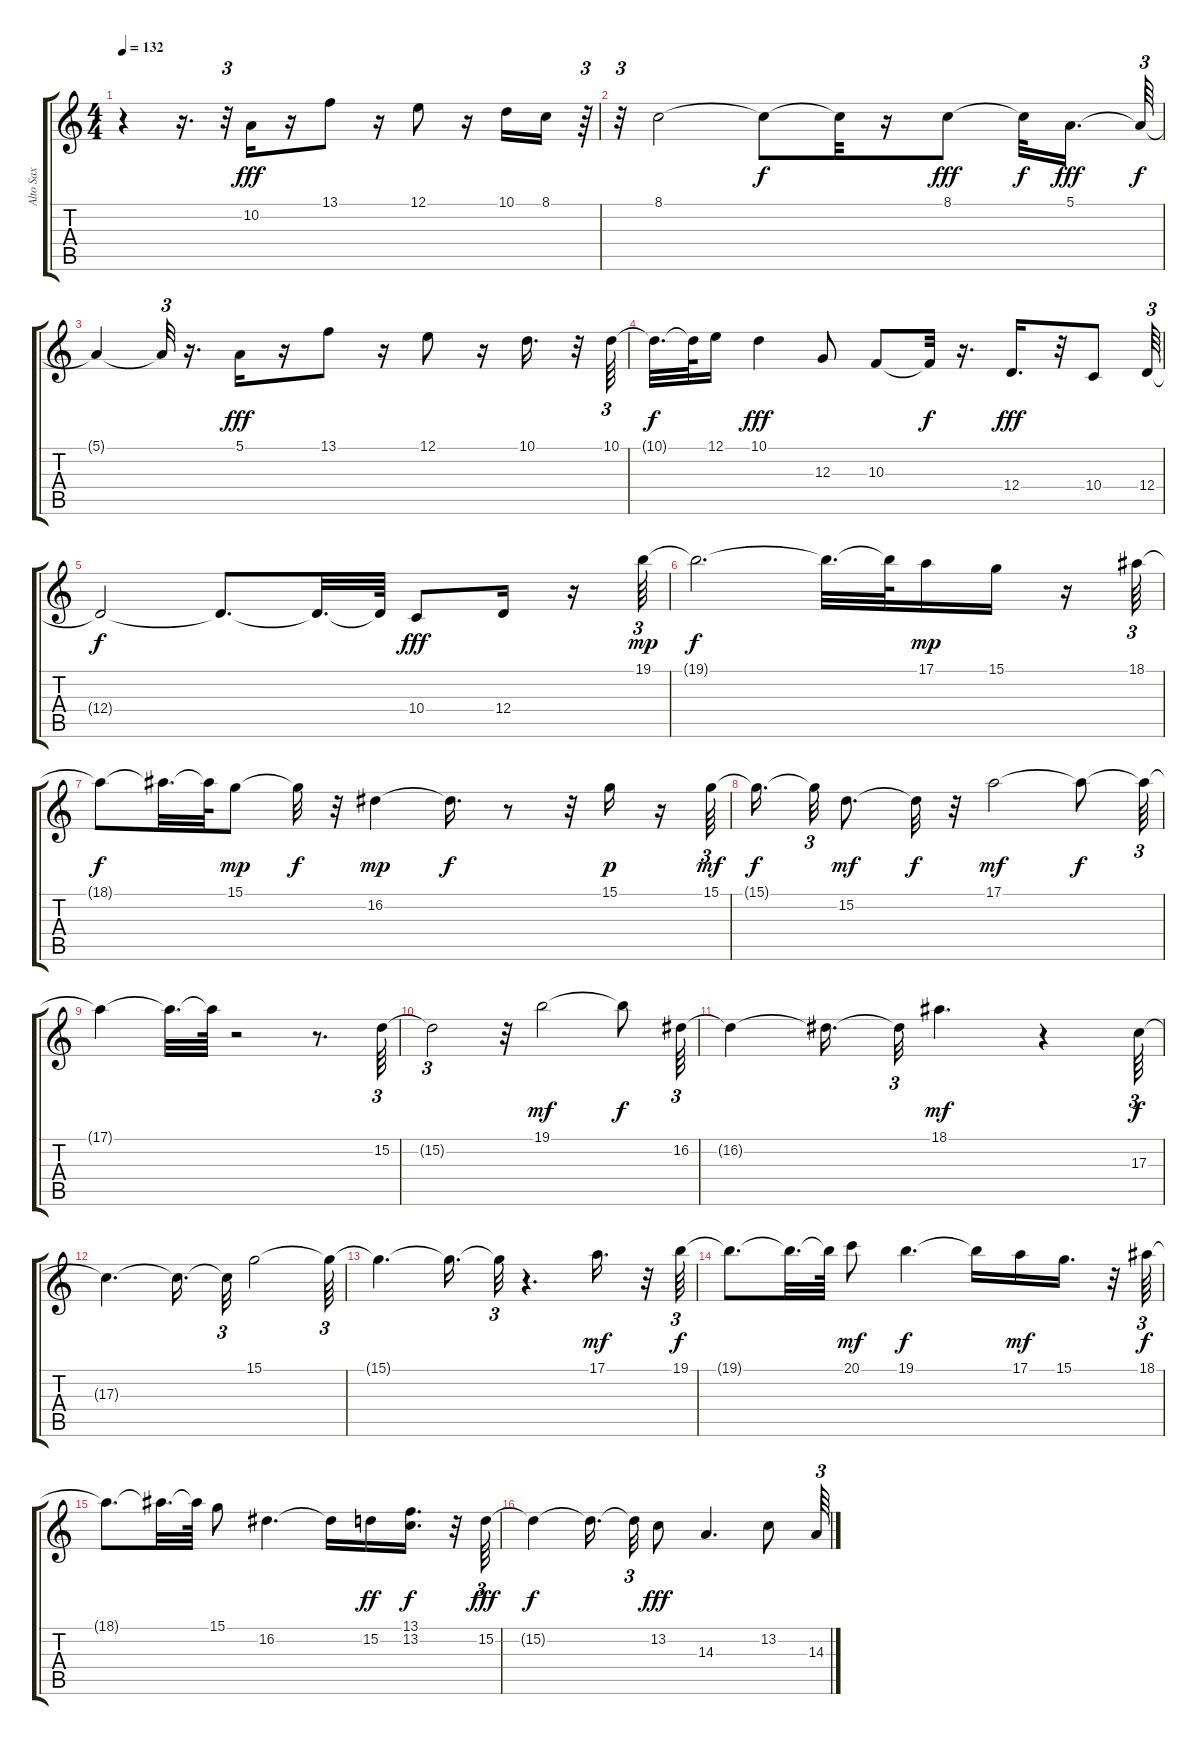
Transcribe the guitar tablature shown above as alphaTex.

\track ("Alto Sax" "Alto Sax") {instrument altosax}
\staff {score tabs}
\tuning (E4 B3 G3 D3 A2 E2) {hide}
\ts (4 4)
\tempo 132
\clef g2
\ks c
r.4{dy f} r.16{d} r.32{tu (3 2)} 10.2.16{dy fff} r.16 13.1.8 r.16 12.1.8 r.16 10.1.16 8.1.16 r.64{tu (3 2)} |
r.32{tu (3 2)} 8.1.2 8.1{t}.8{dy f} 8.1{t}.32 r.16 8.1.8{dy fff} 8.1{t}.32{dy f} 5.1.16{d dy fff beam splitsecondary} 5.1{t}.64{tu (3 2) dy f} |
5.1{t}.4 5.1{t}.32{tu (3 2)} r.16{d} 5.1.16{dy fff} r.16 13.1.8 r.16 12.1.8 r.16 10.1.16{d} r.32 10.1.64{tu (3 2)} |
10.1{t}.32{d dy f} 10.1{t}.64 12.1.16 10.1.4{dy fff} 12.3.8 10.3.8 10.3{t}.32{dy f} r.16{d} 12.4.16{d dy fff} r.32 10.4.8 12.4.64{tu (3 2)} |
12.4{t}.2{dy f} 12.4{t}.8{d} 12.4{t}.32{d} 12.4{t}.64 10.4.8{dy fff} 12.4.16 r.16 19.1.64{tu (3 2) dy mp} |
19.1{t}.2{d dy f} 19.1{t}.32{d} 19.1{t}.64 17.1.16{dy mp} 15.1.16 r.16 18.1.64{tu (3 2)} |
18.1{t}.8{dy f} 18.1{t}.32{d} 18.1{t}.64 15.1.8{dy mp} 15.1{t}.32{dy f} r.32 16.2.4{dy mp} 16.2{t}.16{d dy f} r.8 r.32 15.1.16{dy p} r.16 15.1.64{tu (3 2) dy mf} |
15.1{t}.16{d dy f beam splitsecondary} 15.1{t}.32{tu (3 2)} 15.2.8{d dy mf} 15.2{t}.32{dy f} r.32 17.1.2{dy mf} 17.1{t}.8{dy f} 17.1{t}.64{tu (3 2)} |
17.1{t}.4 17.1{t}.32{d} 17.1{t}.64 r.2 r.8{d} 15.2.64{tu (3 2)} |
15.2{t}.2{tu (3 2)} r.32 19.1.2{dy mf} 19.1{t}.8{dy f} 16.2.64{tu (3 2)} |
16.2{t}.4 16.2{t}.16{d} 16.2{t}.32{tu (3 2)} 18.1.4{d dy mf} r.4 17.3.64{tu (3 2) dy f} |
17.3{t}.4{d} 17.3{t}.16{d} 17.3{t}.32{tu (3 2)} 15.1.2 15.1{t}.64{tu (3 2)} |
15.1{t}.4{d} 15.1{t}.16{d} 15.1{t}.32{tu (3 2)} r.4{d} 17.1.16{d dy mf} r.32 19.1.64{tu (3 2) dy f} |
19.1{t}.8{d} 19.1{t}.32{d} 19.1{t}.64 20.1.8{dy mf} 19.1.4{d dy f} 19.1{t}.16 17.1.16{dy mf} 15.1.16{d} r.32 18.1.64{tu (3 2) dy f} |
18.1{t}.8{d} 18.1{t}.32{d} 18.1{t}.64 15.1.8 16.2.4{d} 16.2{t}.16 15.2.16{dy ff} (13.1 13.2).16{d dy f} r.32 15.2.64{tu (3 2) dy fff} |
15.2{t}.4{dy f} 15.2{t}.16{d beam splitsecondary} 15.2{t}.32{tu (3 2)} 13.2.8{dy fff} 14.3.4{d} 13.2.8 14.3.64{tu (3 2)}
